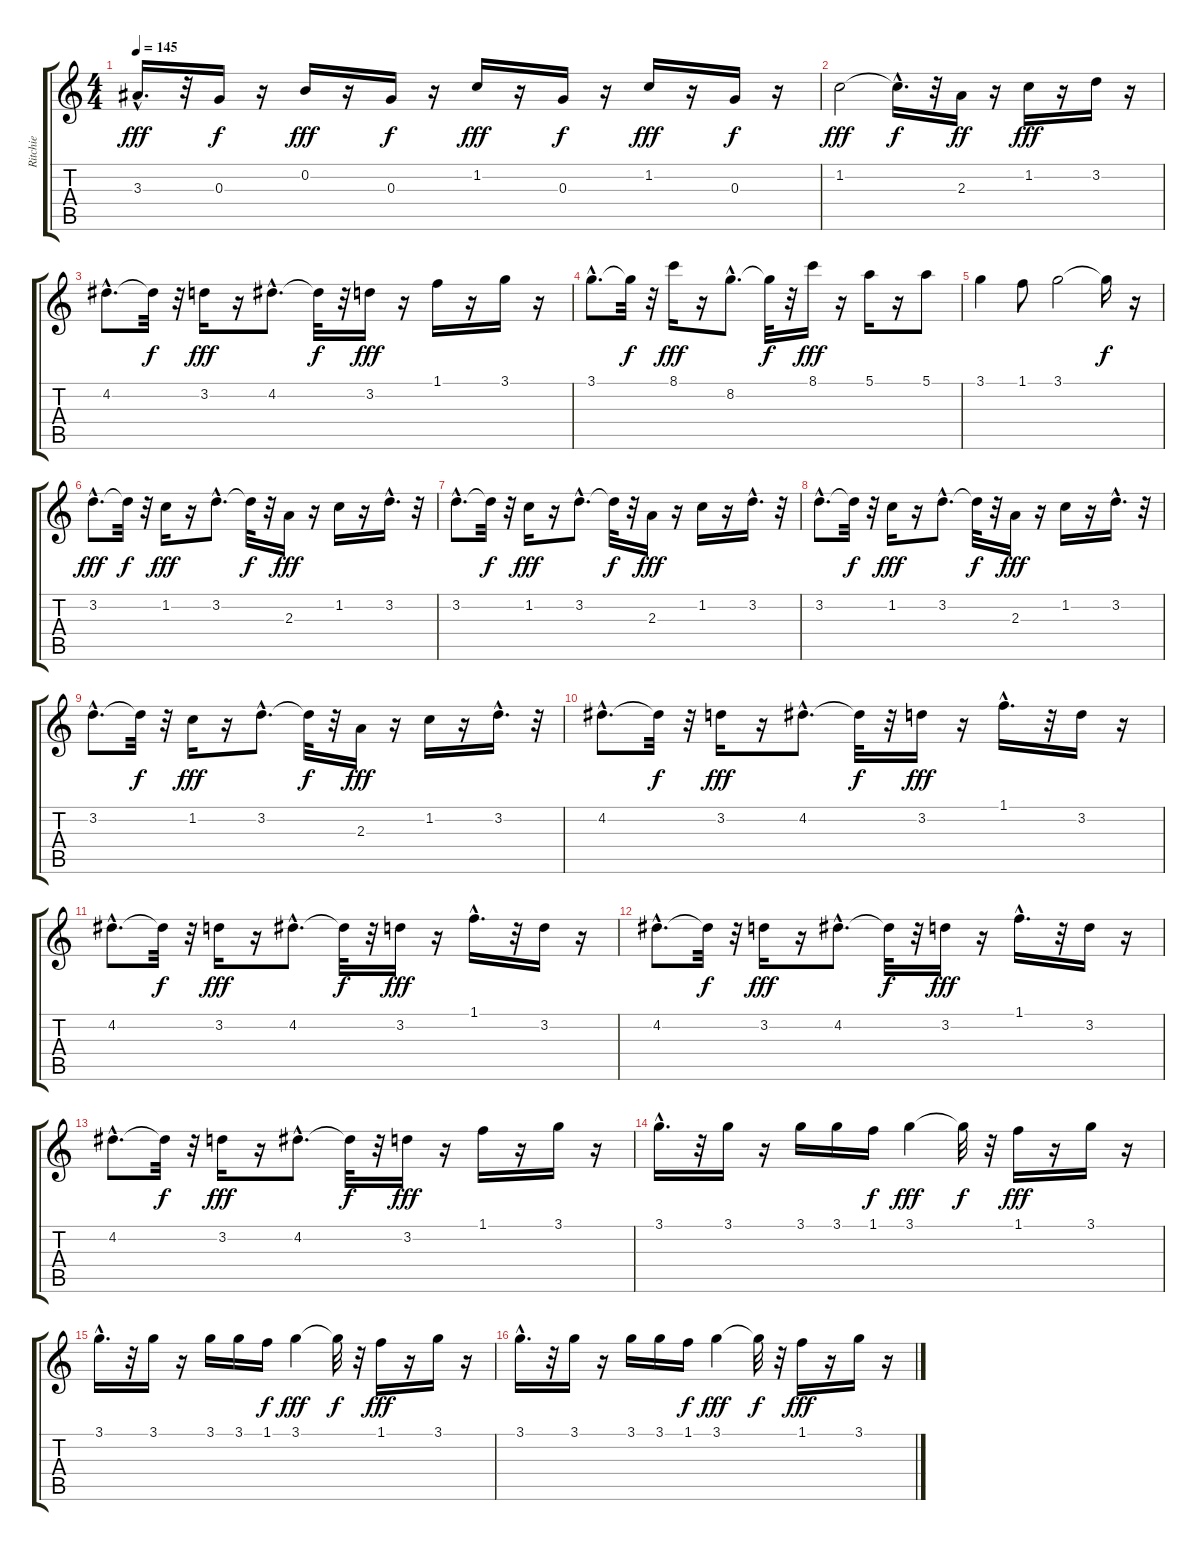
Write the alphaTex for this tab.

\track ("Ritchie" "Ritchie") {instrument overdrivenguitar}
\staff {score tabs}
\tuning (E4 B3 G3 D3 A2 E2) {hide}
\ts (4 4)
\tempo 145
\clef g2
\ks c
3.3{hac}.16{d dy fff} r.32 0.3.16{dy f} r.16 0.2.16{dy fff} r.16 0.3.16{dy f} r.16 1.2.16{dy fff} r.16 0.3.16{dy f} r.16 1.2.16{dy fff} r.16 0.3.16{dy f} r.16 |
1.2.2{dy fff} 1.2{hac t}.16{d dy f} r.32 2.3.16{dy ff} r.16 1.2.16{dy fff} r.16 3.2.16 r.16 |
4.2{hac}.8{d} 4.2{t}.32{dy f} r.32 3.2.16{dy fff} r.16 4.2{hac}.8{d} 4.2{t}.32{dy f} r.32 3.2.16{dy fff} r.16 1.1.16 r.16 3.1.16 r.16 |
3.1{hac}.8{d} 3.1{t}.32{dy f} r.32 8.1.16{dy fff} r.16 8.2{hac}.8{d} 8.2{t}.32{dy f} r.32 8.1.16{dy fff} r.16 5.1.16 r.16 5.1.8 |
3.1.4 1.1.8 3.1.2 3.1{t}.16{dy f} r.16 |
3.2{hac}.8{d dy fff} 3.2{t}.32{dy f} r.32 1.2.16{dy fff} r.16 3.2{hac}.8{d} 3.2{t}.32{dy f} r.32 2.3.16{dy fff} r.16 1.2.16 r.16 3.2{hac}.16{d} r.32 |
3.2{hac}.8{d} 3.2{t}.32{dy f} r.32 1.2.16{dy fff} r.16 3.2{hac}.8{d} 3.2{t}.32{dy f} r.32 2.3.16{dy fff} r.16 1.2.16 r.16 3.2{hac}.16{d} r.32 |
3.2{hac}.8{d} 3.2{t}.32{dy f} r.32 1.2.16{dy fff} r.16 3.2{hac}.8{d} 3.2{t}.32{dy f} r.32 2.3.16{dy fff} r.16 1.2.16 r.16 3.2{hac}.16{d} r.32 |
3.2{hac}.8{d} 3.2{t}.32{dy f} r.32 1.2.16{dy fff} r.16 3.2{hac}.8{d} 3.2{t}.32{dy f} r.32 2.3.16{dy fff} r.16 1.2.16 r.16 3.2{hac}.16{d} r.32 |
4.2{hac}.8{d} 4.2{t}.32{dy f} r.32 3.2.16{dy fff} r.16 4.2{hac}.8{d} 4.2{t}.32{dy f} r.32 3.2.16{dy fff} r.16 1.1{hac}.16{d} r.32 3.2.16 r.16 |
4.2{hac}.8{d} 4.2{t}.32{dy f} r.32 3.2.16{dy fff} r.16 4.2{hac}.8{d} 4.2{t}.32{dy f} r.32 3.2.16{dy fff} r.16 1.1{hac}.16{d} r.32 3.2.16 r.16 |
4.2{hac}.8{d} 4.2{t}.32{dy f} r.32 3.2.16{dy fff} r.16 4.2{hac}.8{d} 4.2{t}.32{dy f} r.32 3.2.16{dy fff} r.16 1.1{hac}.16{d} r.32 3.2.16 r.16 |
4.2{hac}.8{d} 4.2{t}.32{dy f} r.32 3.2.16{dy fff} r.16 4.2{hac}.8{d} 4.2{t}.32{dy f} r.32 3.2.16{dy fff} r.16 1.1.16 r.16 3.1.16 r.16 |
3.1{hac}.16{d} r.32 3.1.16 r.16 3.1.16 3.1.16 1.1.16{dy f} 3.1.4{dy fff} 3.1{t}.32{dy f} r.32 1.1.16{dy fff} r.16 3.1.16 r.16 |
3.1{hac}.16{d} r.32 3.1.16 r.16 3.1.16 3.1.16 1.1.16{dy f} 3.1.4{dy fff} 3.1{t}.32{dy f} r.32 1.1.16{dy fff} r.16 3.1.16 r.16 |
3.1{hac}.16{d} r.32 3.1.16 r.16 3.1.16 3.1.16 1.1.16{dy f} 3.1.4{dy fff} 3.1{t}.32{dy f} r.32 1.1.16{dy fff} r.16 3.1.16 r.16
